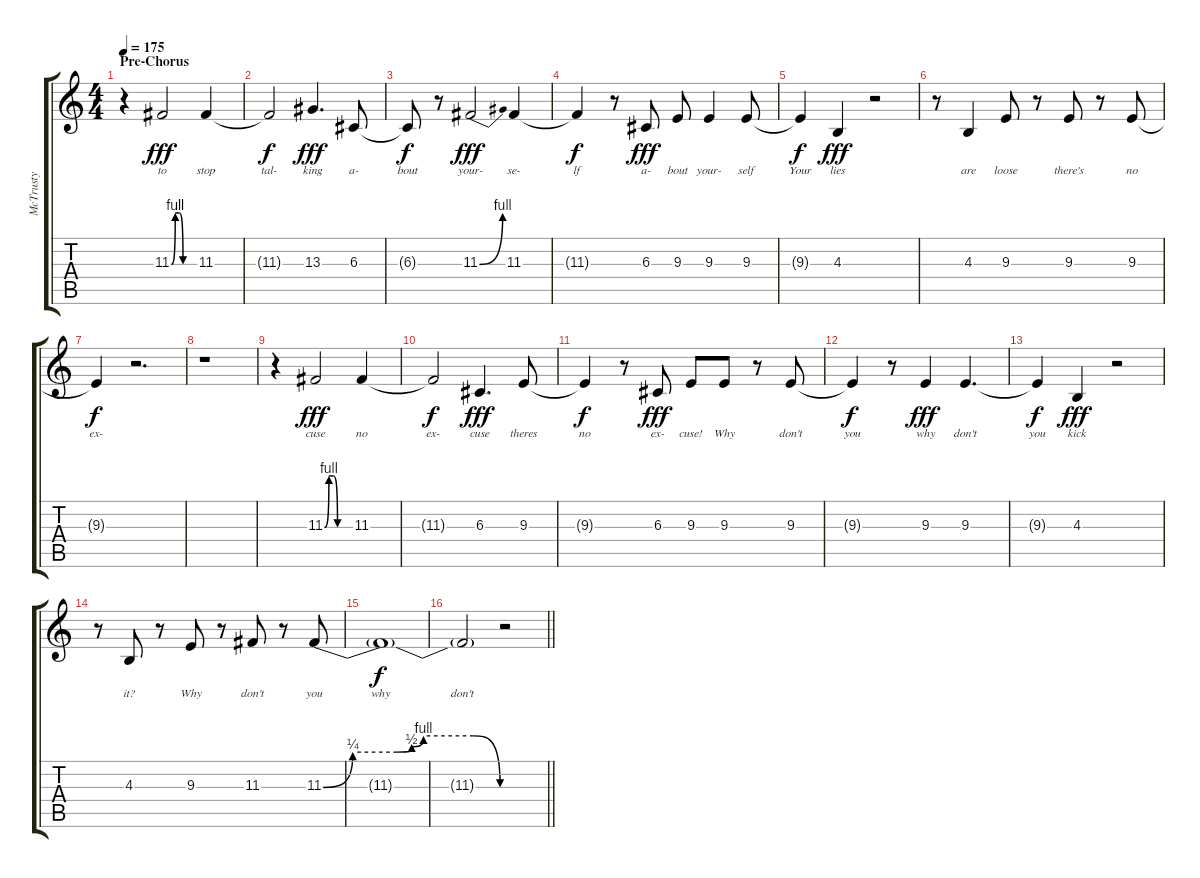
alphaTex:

\track ("McTrusty" "McTrusty") {instrument harmonica}
\staff {score tabs}
\tuning (E4 B3 G3 D3 A2 D2) {hide}
\ts (4 4)
\section ("" "Pre-Chorus")
\tempo 175
\clef g2
\ks c
r.4{dy f} 11.3{be (custom 0 0 10 4 20 4 30 0 60 0)}.2{lyrics (0 "to") lyrics (1 "") lyrics (2 "") lyrics (3 "") lyrics (4 "") dy fff} 11.3.4{lyrics (0 "stop") lyrics (1 "") lyrics (2 "") lyrics (3 "") lyrics (4 "")} |
11.3{t}.2{lyrics (0 "tal-") lyrics (1 "") lyrics (2 "") lyrics (3 "") lyrics (4 "") dy f} 13.3.4{d lyrics (0 "king") lyrics (1 "") lyrics (2 "") lyrics (3 "") lyrics (4 "") dy fff} 6.3.8{lyrics (0 "a-") lyrics (1 "") lyrics (2 "") lyrics (3 "") lyrics (4 "")} |
6.3{t}.8{lyrics (0 "bout") lyrics (1 "") lyrics (2 "") lyrics (3 "") lyrics (4 "") dy f} r.8 11.3{be (bend 0 0 60 4)}.2{lyrics (0 "your-") lyrics (1 "") lyrics (2 "") lyrics (3 "") lyrics (4 "") dy fff} 11.3.4{lyrics (0 "se-") lyrics (1 "") lyrics (2 "") lyrics (3 "") lyrics (4 "")} |
11.3{t}.4{lyrics (0 "lf") lyrics (1 "") lyrics (2 "") lyrics (3 "") lyrics (4 "") dy f} r.8 6.3.8{lyrics (0 "a-") lyrics (1 "") lyrics (2 "") lyrics (3 "") lyrics (4 "") dy fff} 9.3.8{lyrics (0 "bout") lyrics (1 "") lyrics (2 "") lyrics (3 "") lyrics (4 "")} 9.3.4{lyrics (0 "your-") lyrics (1 "") lyrics (2 "") lyrics (3 "") lyrics (4 "")} 9.3.8{lyrics (0 "self") lyrics (1 "") lyrics (2 "") lyrics (3 "") lyrics (4 "")} |
9.3{t}.4{lyrics (0 "Your") lyrics (1 "") lyrics (2 "") lyrics (3 "") lyrics (4 "") dy f} 4.3.4{lyrics (0 "lies") lyrics (1 "") lyrics (2 "") lyrics (3 "") lyrics (4 "") dy fff} r.2 |
r.8 4.3.4{lyrics (0 "are") lyrics (1 "") lyrics (2 "") lyrics (3 "") lyrics (4 "")} 9.3.8{lyrics (0 "loose") lyrics (1 "") lyrics (2 "") lyrics (3 "") lyrics (4 "")} r.8 9.3.8{lyrics (0 "there's") lyrics (1 "") lyrics (2 "") lyrics (3 "") lyrics (4 "")} r.8 9.3.8{lyrics (0 "no") lyrics (1 "") lyrics (2 "") lyrics (3 "") lyrics (4 "")} |
9.3{t}.4{lyrics (0 "ex-") lyrics (1 "") lyrics (2 "") lyrics (3 "") lyrics (4 "") dy f} r.2{d} |
r.1 |
r.4 11.3{be (custom 0 0 10 4 20 4 30 0 60 0)}.2{lyrics (0 "cuse") lyrics (1 "") lyrics (2 "") lyrics (3 "") lyrics (4 "") dy fff} 11.3.4{lyrics (0 "no") lyrics (1 "") lyrics (2 "") lyrics (3 "") lyrics (4 "")} |
11.3{t}.2{lyrics (0 "ex-") lyrics (1 "") lyrics (2 "") lyrics (3 "") lyrics (4 "") dy f} 6.3.4{d lyrics (0 "cuse") lyrics (1 "") lyrics (2 "") lyrics (3 "") lyrics (4 "") dy fff} 9.3.8{lyrics (0 "theres") lyrics (1 "") lyrics (2 "") lyrics (3 "") lyrics (4 "")} |
9.3{t}.4{lyrics (0 "no") lyrics (1 "") lyrics (2 "") lyrics (3 "") lyrics (4 "") dy f} r.8 6.3.8{lyrics (0 "ex-") lyrics (1 "") lyrics (2 "") lyrics (3 "") lyrics (4 "") dy fff} 9.3.8{lyrics (0 "cuse!") lyrics (1 "") lyrics (2 "") lyrics (3 "") lyrics (4 "")} 9.3.8{lyrics (0 "Why") lyrics (1 "") lyrics (2 "") lyrics (3 "") lyrics (4 "")} r.8 9.3.8{lyrics (0 "don't") lyrics (1 "") lyrics (2 "") lyrics (3 "") lyrics (4 "")} |
9.3{t}.4{lyrics (0 "you") lyrics (1 "") lyrics (2 "") lyrics (3 "") lyrics (4 "") dy f} r.8 9.3.4{lyrics (0 "why") lyrics (1 "") lyrics (2 "") lyrics (3 "") lyrics (4 "") dy fff} 9.3.4{d lyrics (0 "don't") lyrics (1 "") lyrics (2 "") lyrics (3 "") lyrics (4 "")} |
9.3{t}.4{lyrics (0 "you") lyrics (1 "") lyrics (2 "") lyrics (3 "") lyrics (4 "") dy f} 4.3.4{lyrics (0 "kick") lyrics (1 "") lyrics (2 "") lyrics (3 "") lyrics (4 "") dy fff} r.2 |
r.8 4.3.8{lyrics (0 "it?") lyrics (1 "") lyrics (2 "") lyrics (3 "") lyrics (4 "")} r.8 9.3.8{lyrics (0 "Why") lyrics (1 "") lyrics (2 "") lyrics (3 "") lyrics (4 "")} r.8 11.3.8{lyrics (0 "don't") lyrics (1 "") lyrics (2 "") lyrics (3 "") lyrics (4 "")} r.8 11.3{be (custom 0 0 10 1 25 1 30 2 34 4 51 4 60 0)}.8{lyrics (0 "you") lyrics (1 "") lyrics (2 "") lyrics (3 "") lyrics (4 "")} |
11.3{t}.1{lyrics (0 "why") lyrics (1 "") lyrics (2 "") lyrics (3 "") lyrics (4 "") dy f} |
\barLineRight lightlight
11.3{t}.2{lyrics (0 "don't") lyrics (1 "") lyrics (2 "") lyrics (3 "") lyrics (4 "")} r.2
